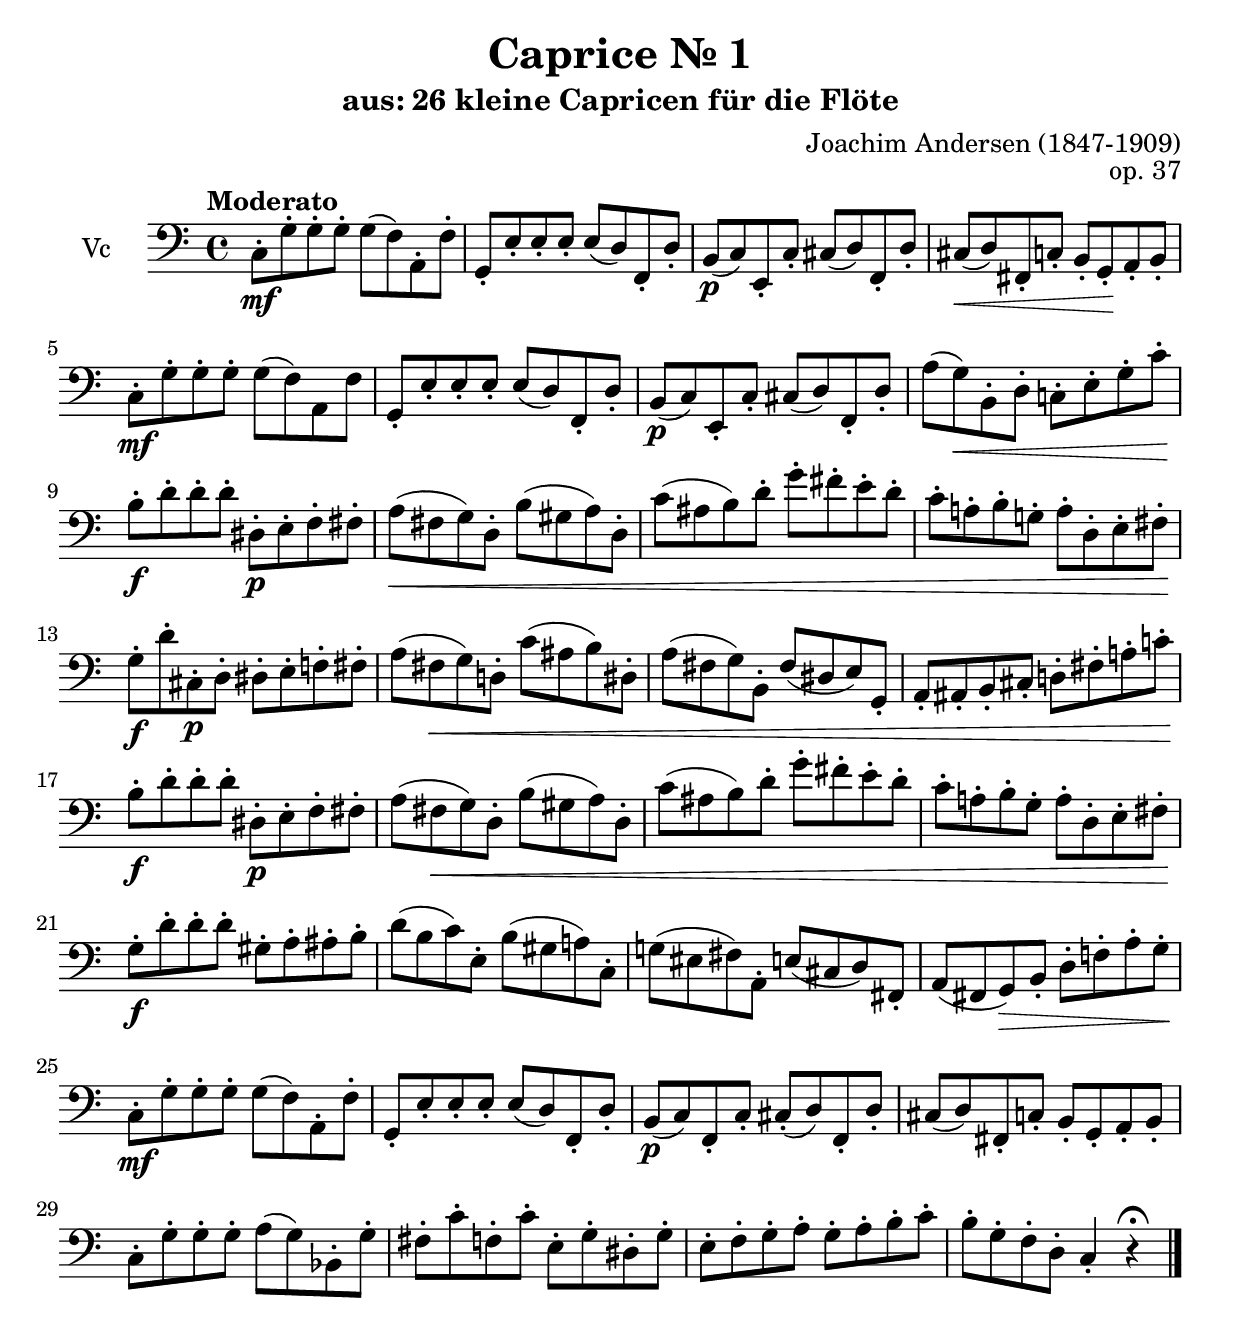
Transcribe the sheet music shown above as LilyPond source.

\version "2.12.2"
\include "deutsch.ly"

#(set-global-staff-size 23)
%#(set-global-staff-size 16)

\header {
  title = "Caprice Nr. 1"
  subtitle = "aus: 26 kleine Capricen für die Flöte"
  composer = "Joachim Andersen (1847-1909)"
  opus = "op. 37"
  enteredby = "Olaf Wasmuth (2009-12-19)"
%  piece = "Andante"
}

voiceconsts = {
 \key c \major
% \clef "treble"
 \clef "bass"
 %\numericTimeSignature
 \compressFullBarRests
 \time 4/4
 \tempo Moderato
}

va = \relative c'' {
 \voiceconsts

 c8-.\mf g'-. g-. g-. g( f) a,-. f'-.
 g,-. e'-. e-. e-. e( d) f,-. d'-.
 h(\p c) e,-. c'-. cis( d) f,-. d'-.
 cis(\< d) fis,-. c'-. h-. g-.\! a-. h-.

 c8-.\mf g'-. g-. g-. g( f) a, f'
 g,-. e'-. e-. e-. e( d) f,-. d'-.
 h(\p c) e,-. c'-. cis( d) f,-. d'-.
 a'( g)\< h,-. d-. c!-. e-. g-. c-.\!

 h-.\f d-. d-. d-. dis,-.\p e-. f-. fis-.
 a(\< fis g) d-. h'( gis a) d,-.
 c'( ais h) d-. g-. fis-. e-. d-.
 c-. a!-. h-. g!-. a-. d,-. e-. fis-.\!

 g-.\f d'-. cis,-.\p d-. dis-. e-. f!-. fis-.
 a( fis\< g) d!-. c'( ais h) dis,-.
 a'( fis g) h,-. fis'( dis e) g,-.
 a-. ais-. h-. cis-. d!-. fis-. a!-. c!-.\!

 h-.\f d-. d-. d-. dis,-.\p e-. f-. fis-.
 a( fis\< g) d-. h'( gis a) d,-.
 c'( ais h) d-. g-. fis-. e-. d-.
 c-. a!-. h-. g-. a-. d,-. e-. fis-.\!

 g-.\f d'-. d-. d-. gis,-. a-. ais-. h-.
 d( h c) e,-. h'( gis a!) c,-.
 g'!( eis fis) a,-. e'!( cis d) fis,-.
 a( fis g)\> h-. d-. f!-. a-. g-.\!

 c,-.\mf g'-. g-. g-. g( f) a,-. f'-.
 g,-. e'-. e-. e-. e( d) f,-. d'-.
 h(\p c) f,-. c'-. cis-.( d) f,-. d'-.
 cis( d) fis,-. c'-. h-. g-. a-. h-.

 c-.\< g'-. g-. g-. a( g) b,-. g'-.
 fis-. c'-. f,-. c'-. e,-. g-. dis-. g-.
 e-. f-. g-. a-. g-. a-. h-. c-.
 h-. g-. f-. d-. c4-. r^\fermata \bar "|."
}


\book {

  \score {

    <<
      \new Staff <<
	\set Staff.instrumentName = "Vc "
	\transpose c c,, { \va }
      >>
    >>

    \layout {}

    \midi {
      \context {
	\Score
	tempoWholesPerMinute = #(ly:make-moment 120 4)
      }
    }
  }
}